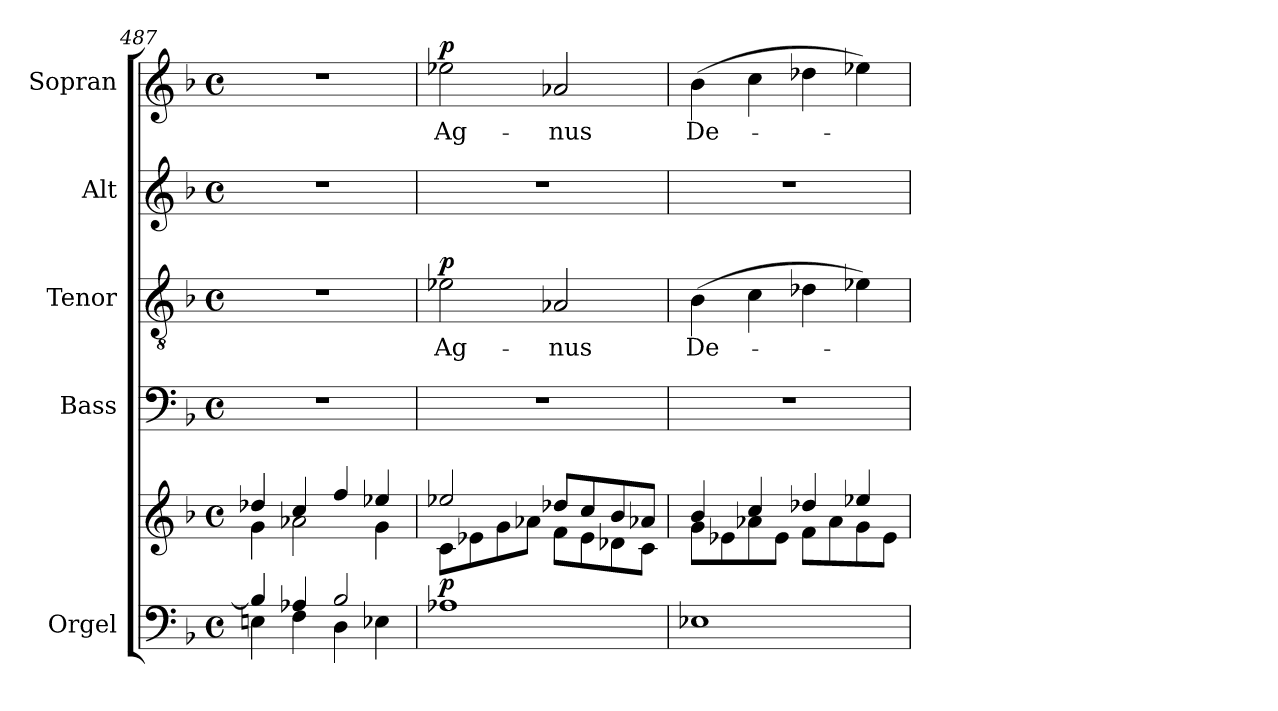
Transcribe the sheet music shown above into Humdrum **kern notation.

**kern	**kern	**dynam	**kern	**kern	**text	**dynam	**kern	**kern	**text	**dynam
*part5	*part5	*part5	*part4	*part3	*part3	*part3	*part2	*part1	*part1	*part1
*staff6	*staff5	*staff5/6	*staff4	*staff3	*staff3	*staff3	*staff2	*staff1	*staff1	*staff1
*I"Orgel	*	*	*I"Bass	*I"Tenor	*	*	*I"Alt	*I"Sopran	*	*
*I'Org.	*	*	*I'B.	*I'T.	*	*	*I'A.	*I'S.	*	*
!!LO:LB:g=z
*clefF4	*clefG2	*	*clefF4	*clefGv2	*	*	*clefG2	*clefG2	*	*
*k[b-]	*k[b-]	*	*k[b-]	*k[b-]	*	*	*k[b-]	*k[b-]	*	*
*F:	*F:	*	*F:	*F:	*	*	*F:	*F:	*	*
*M4/4	*M4/4	*	*M4/4	*M4/4	*	*	*M4/4	*M4/4	*	*
*met(c)	*met(c)	*	*met(c)	*met(c)	*	*	*met(c)	*met(c)	*	*
=487	=487	=487	=487	=487	=487	=487	=487	=487	=487	=487
*^	*^	*	*	*	*	*	*	*	*	*
4B-/]	4En\	4dd-X/	4g\	.	1r	1r	.	.	1r	1r	.	.
4A-X/	4F\	4cc/	2a-X\	.	.	.	.	.	.	.	.	.
2B-/	4D\	4ff/	.	.	.	.	.	.	.	.	.	.
.	4E-X\	4ee-X/	4g\	.	.	.	.	.	.	.	.	.
=488	=488	=488	=488	=488	=488	=488	=488	=488	=488	=488	=488	=488
!	!	!	!	!LO:DY:b	!	!	!LO:LY:b	!LO:DY:a	!	!	!LO:LY:b	!LO:DY:a
*v	*v	*	*	*	*	*	*	*	*	*	*	*
1A-X	2ee-X/	8c\L	p	1r	2e-X\	Ag-	p	1r	2ee-X\	Ag-	p
.	.	8e-X\	.	.	.	.	.	.	.	.	.
.	.	8g\	.	.	.	.	.	.	.	.	.
.	.	8a-X\J	.	.	.	.	.	.	.	.	.
!	!	!	!	!	!	!LO:LY:b	!	!	!	!LO:LY:b	!
.	8dd-X/L	8f\L	.	.	2A-X/	-nus	.	.	2a-X/	-nus	.
.	8cc/	8e-\	.	.	.	.	.	.	.	.	.
.	8b-/	8d-X\	.	.	.	.	.	.	.	.	.
.	8a-X/J	8c\J	.	.	.	.	.	.	.	.	.
=489	=489	=489	=489	=489	=489	=489	=489	=489	=489	=489	=489
!	!	!	!	!	!	!LO:LY:b	!	!	!	!LO:LY:b	!
1E-X	4b-/	8g\L	.	1r	(>4B-\	De-	.	1r	(>4b-\	De-	.
.	.	8e-X\	.	.	.	.	.	.	.	.	.
.	4cc/	8a-X\	.	.	4c\	.	.	.	4cc\	.	.
.	.	8e-\J	.	.	.	.	.	.	.	.	.
.	4dd-X/	8f\L	.	.	4d-X\	.	.	.	4dd-X\	.	.
.	.	8a-\	.	.	.	.	.	.	.	.	.
.	4ee-X/	8g\	.	.	4e-X\)	.	.	.	4ee-X\)	.	.
.	.	8e-\J	.	.	.	.	.	.	.	.	.
*	*v	*v	*	*	*	*	*	*	*	*	*
=	=	=	=	=	=	=	=	=	=	=
*-	*-	*-	*-	*-	*-	*-	*-	*-	*-	*-
